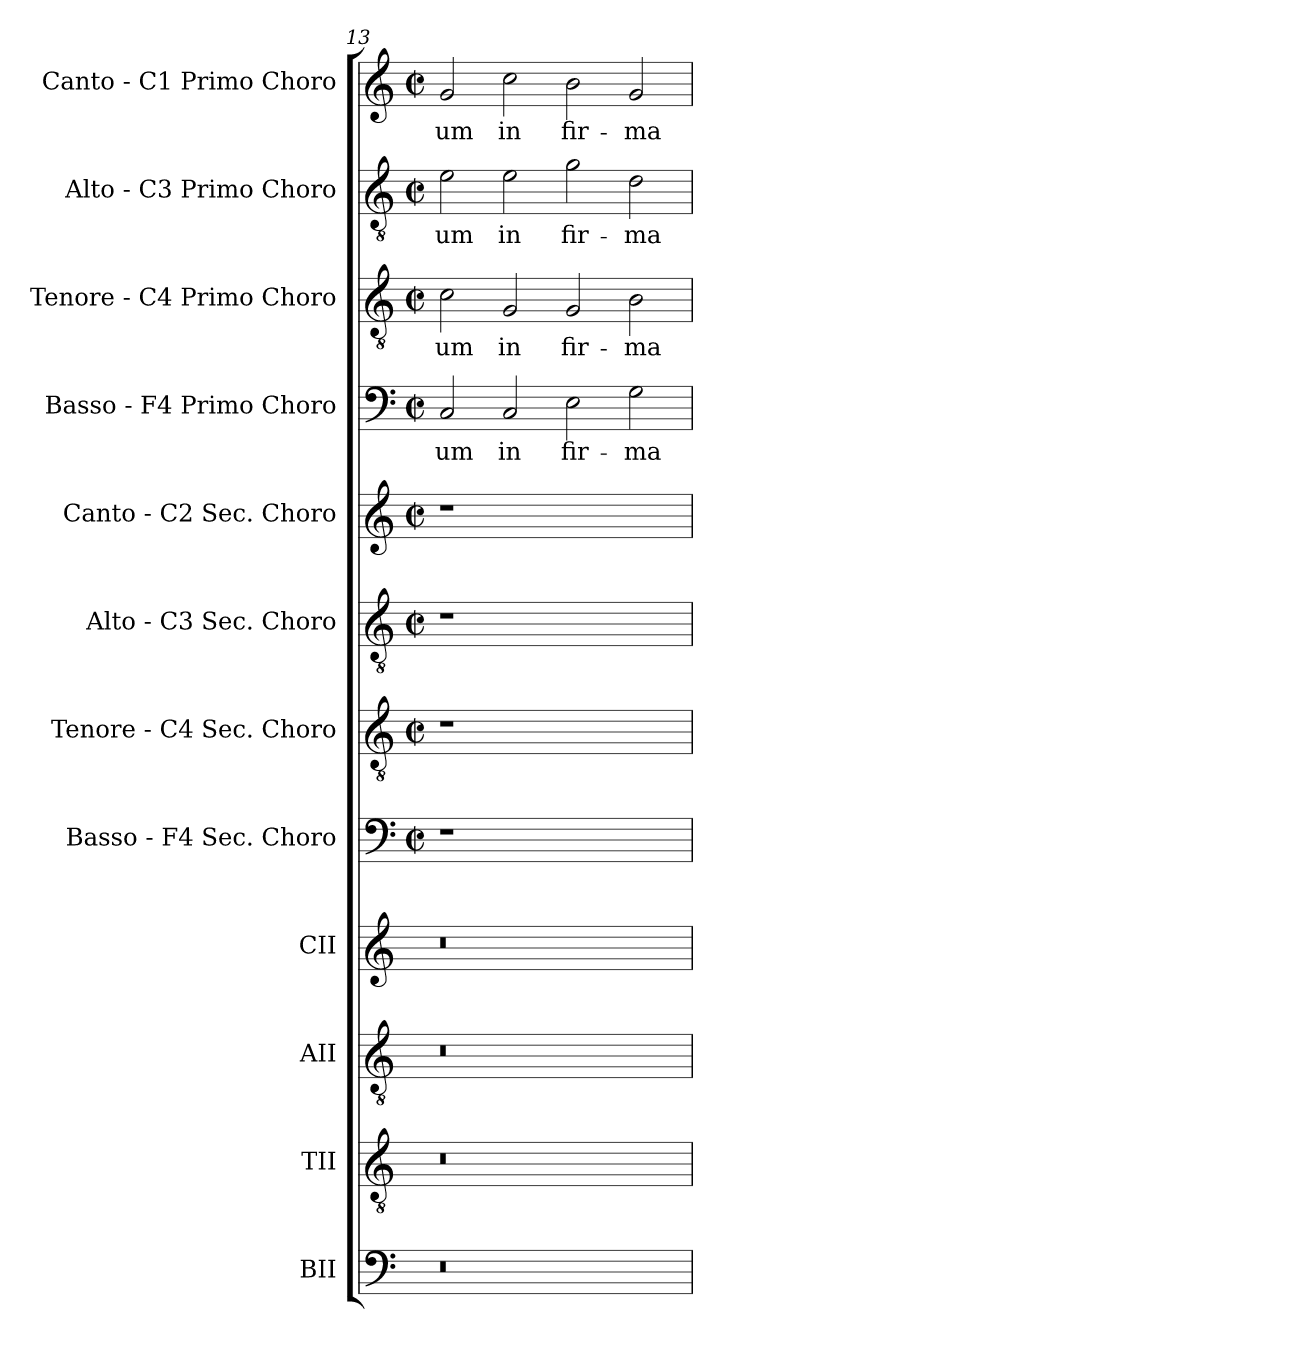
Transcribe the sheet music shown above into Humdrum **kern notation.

**kern	**kern	**kern	**kern	**kern	**kern	**kern	**kern	**kern	**text	**kern	**text	**kern	**text	**kern	**text
*part12	*part11	*part10	*part9	*part8	*part7	*part6	*part5	*part4	*part4	*part3	*part3	*part2	*part2	*part1	*part1
*staff12	*staff11	*staff10	*staff9	*staff8	*staff7	*staff6	*staff5	*staff4	*staff4	*staff3	*staff3	*staff2	*staff2	*staff1	*staff1
*I"BII	*I"TII	*I"AII	*I"CII	*I"Basso - F4  Sec. Choro	*I"Tenore - C4  Sec. Choro	*I"Alto - C3  Sec. Choro	*I"Canto - C2  Sec. Choro	*I"Basso - F4  Primo Choro	*	*I"Tenore - C4  Primo Choro	*	*I"Alto - C3  Primo Choro	*	*I"Canto - C1  Primo Choro	*
*I'BII	*I'TII	*I'AII	*I'CII	*I'Ch	*I'Ch	*I'Ch	*I'Ch	*I'BI	*	*I'TI	*	*I'AI	*	*I'CI	*
!!LO:PB:g=z
*clefF4	*clefGv2	*clefGv2	*clefG2	*clefF4	*clefGv2	*clefGv2	*clefG2	*clefF4	*	*clefGv2	*	*clefGv2	*	*clefG2	*
*	*	*	*	*M2/2	*M2/2	*M2/2	*M2/2	*M2/2	*	*M2/2	*	*M2/2	*	*M2/2	*
*	*	*	*	*met(c|)	*met(c|)	*met(c|)	*met(c|)	*met(c|)	*	*met(c|)	*	*met(c|)	*	*met(c|)	*
=13	=13	=13	=13	=13	=13	=13	=13	=13	=13	=13	=13	=13	=13	=13	=13
!	!	!	!	!	!	!	!	!	!LO:LY:b:cj	!	!LO:LY:b:cj	!	!LO:LY:b:cj	!	!LO:LY:b:cj
0r	0r	0r	0r	1r	1r	1r	1r	2C/	-um	2c\	-um	2e\	-um	2g/	-um
!	!	!	!	!	!	!	!	!	!LO:LY:b:cj	!	!LO:LY:b:cj	!	!LO:LY:b:cj	!	!LO:LY:b:cj
.	.	.	.	.	.	.	.	2C/	in	2G/	in	2e\	in	2cc\	in
!	!	!	!	!	!	!	!	!	!LO:LY:b:cj	!	!LO:LY:b:cj	!	!LO:LY:b:cj	!	!LO:LY:b:cj
.	.	.	.	1ryy	1ryy	1ryy	1ryy	2E\	fir-	2G/	fir-	2g\	fir-	2b\	fir-
!	!	!	!	!	!	!	!	!	!LO:LY:b:cj	!	!LO:LY:b:cj	!	!LO:LY:b:cj	!	!LO:LY:b:cj
.	.	.	.	.	.	.	.	2G\	-ma-	2B\	-ma-	2d\	-ma-	2g/	-ma-
=	=	=	=	=	=	=	=	=	=	=	=	=	=	=	=
*-	*-	*-	*-	*-	*-	*-	*-	*-	*-	*-	*-	*-	*-	*-	*-
